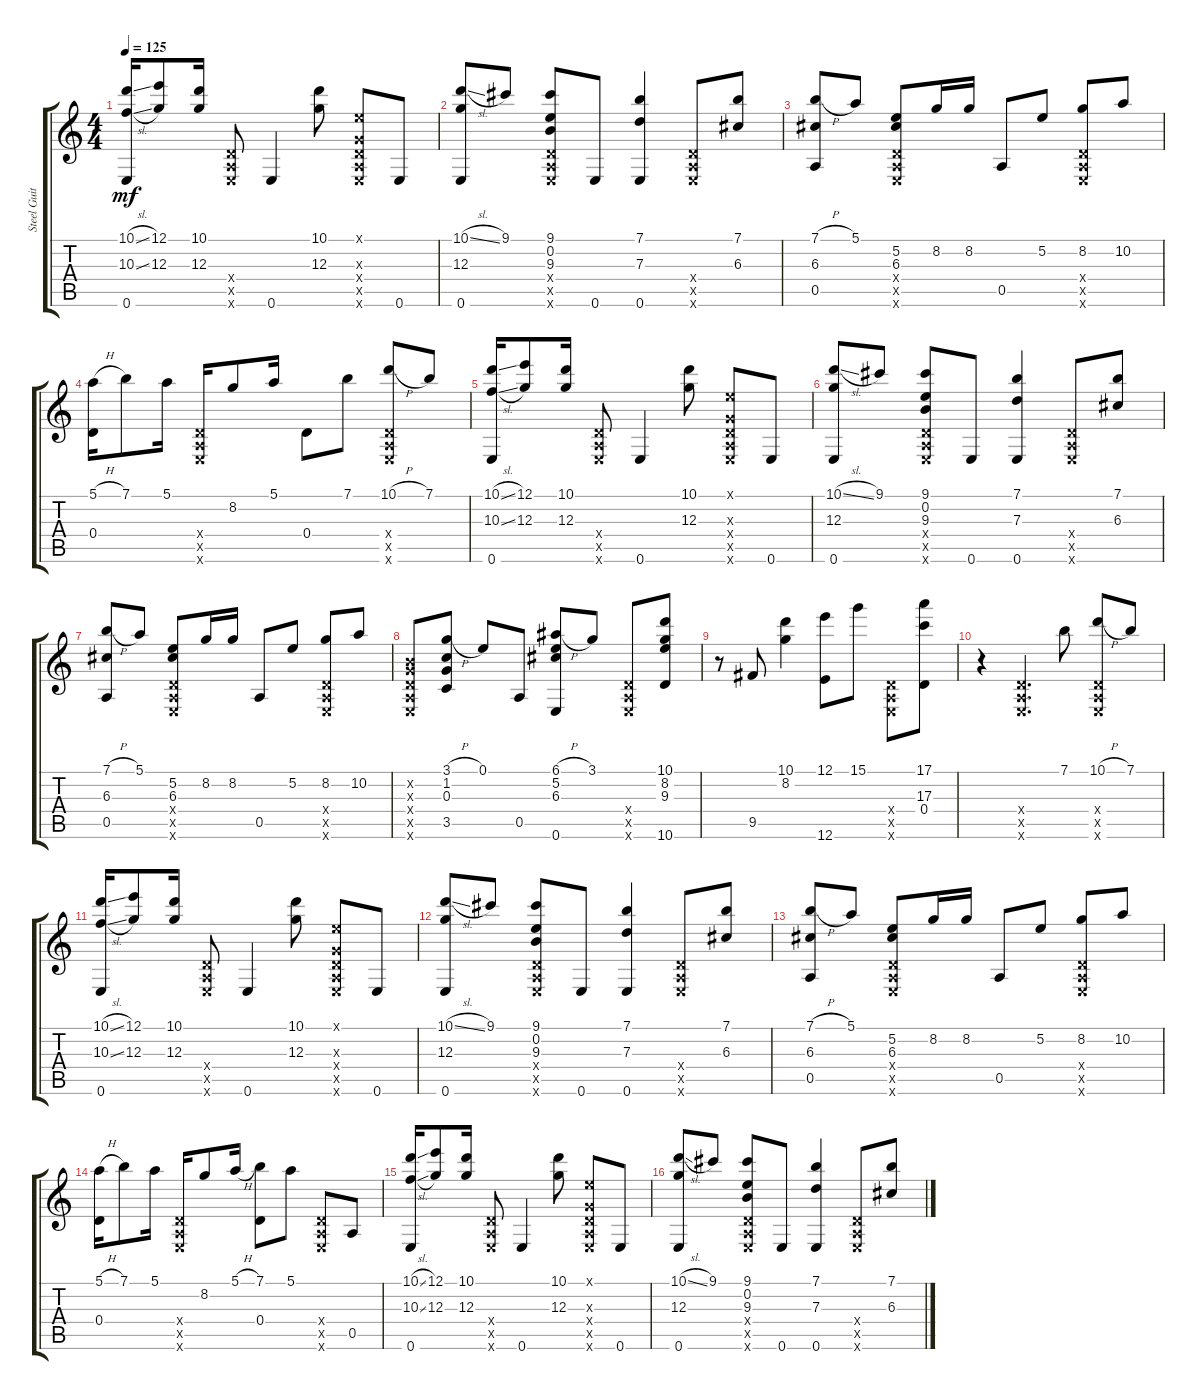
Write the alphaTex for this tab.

\track ("Steel Guitar" "Steel Guit") {instrument acousticguitarsteel}
\staff {score tabs}
\tuning (E4 B3 G3 D3 A2 E2) {hide}
\ts (4 4)
\tempo 125
\clef g2
\ks c
(10.1{sl} 10.3{sl} 0.6).16{dy mf} (12.1 12.3).8 (10.1 12.3).16 (0.4{x} 0.5{x} 0.6{x}).8 0.6.4 (10.1 12.3).8 (0.1{x} 0.3{x} 0.4{x} 0.5{x} 0.6{x}).8 0.6.8 |
(10.1{sl} 12.3 0.6).8 9.1.8 (9.1 0.2 9.3 0.4{x} 0.5{x} 0.6{x}).8 0.6.8 (7.1 7.3 0.6).4 (0.4{x} 0.5{x} 0.6{x}).8 (7.1 6.3).8 |
(7.1{h} 6.3 0.5).8 5.1.8 (5.2 6.3 0.4{x} 0.5{x} 0.6{x}).8 8.2.16 8.2.16 0.5.8 5.2.8 (8.2 0.4{x} 0.5{x} 0.6{x}).8 10.2.8 |
(5.1{h} 0.4).16 7.1.8 5.1.16 (0.4{x} 0.5{x} 0.6{x}).16 8.2.8 5.1.16 0.4.8 7.1.8 (10.1{h} 0.4{x} 0.5{x} 0.6{x}).8 7.1.8 |
(10.1{sl} 10.3{sl} 0.6).16 (12.1 12.3).8 (10.1 12.3).16 (0.4{x} 0.5{x} 0.6{x}).8 0.6.4 (10.1 12.3).8 (0.1{x} 0.3{x} 0.4{x} 0.5{x} 0.6{x}).8 0.6.8 |
(10.1{sl} 12.3 0.6).8 9.1.8 (9.1 0.2 9.3 0.4{x} 0.5{x} 0.6{x}).8 0.6.8 (7.1 7.3 0.6).4 (0.4{x} 0.5{x} 0.6{x}).8 (7.1 6.3).8 |
(7.1{h} 6.3 0.5).8 5.1.8 (5.2 6.3 0.4{x} 0.5{x} 0.6{x}).8 8.2.16 8.2.16 0.5.8 5.2.8 (8.2 0.4{x} 0.5{x} 0.6{x}).8 10.2.8 |
(0.2{x} 0.3{x} 0.4{x} 0.5{x} 0.6{x}).8 (3.1{h} 1.2 0.3 3.5).8 0.1.8 0.5.8 (6.1{h} 5.2 6.3 0.6).8 3.1.8 (0.4{x} 0.5{x} 0.6{x}).8 (10.1 8.2 9.3 10.6).8 |
r.8 9.5.8 (10.1 8.2).4 (12.1 12.6).8 15.1.8 (0.4{x} 0.5{x} 0.6{x}).8 (17.1 17.3 0.4).8 |
r.4 (0.4{x} 0.5{x} 0.6{x}).4{d} 7.1.8 (10.1{h} 0.4{x} 0.5{x} 0.6{x}).8 7.1.8 |
(10.1{sl} 10.3{sl} 0.6).16 (12.1 12.3).8 (10.1 12.3).16 (0.4{x} 0.5{x} 0.6{x}).8 0.6.4 (10.1 12.3).8 (0.1{x} 0.3{x} 0.4{x} 0.5{x} 0.6{x}).8 0.6.8 |
(10.1{sl} 12.3 0.6).8 9.1.8 (9.1 0.2 9.3 0.4{x} 0.5{x} 0.6{x}).8 0.6.8 (7.1 7.3 0.6).4 (0.4{x} 0.5{x} 0.6{x}).8 (7.1 6.3).8 |
(7.1{h} 6.3 0.5).8 5.1.8 (5.2 6.3 0.4{x} 0.5{x} 0.6{x}).8 8.2.16 8.2.16 0.5.8 5.2.8 (8.2 0.4{x} 0.5{x} 0.6{x}).8 10.2.8 |
(5.1{h} 0.4).16 7.1.8 5.1.16 (0.4{x} 0.5{x} 0.6{x}).16 8.2.8 5.1{h}.16 (7.1 0.4).8 5.1.8 (0.4{x} 0.5{x} 0.6{x}).8 0.5.8 |
(10.1{sl} 10.3{sl} 0.6).16 (12.1 12.3).8 (10.1 12.3).16 (0.4{x} 0.5{x} 0.6{x}).8 0.6.4 (10.1 12.3).8 (0.1{x} 0.3{x} 0.4{x} 0.5{x} 0.6{x}).8 0.6.8 |
(10.1{sl} 12.3 0.6).8 9.1.8 (9.1 0.2 9.3 0.4{x} 0.5{x} 0.6{x}).8 0.6.8 (7.1 7.3 0.6).4 (0.4{x} 0.5{x} 0.6{x}).8 (7.1 6.3).8
